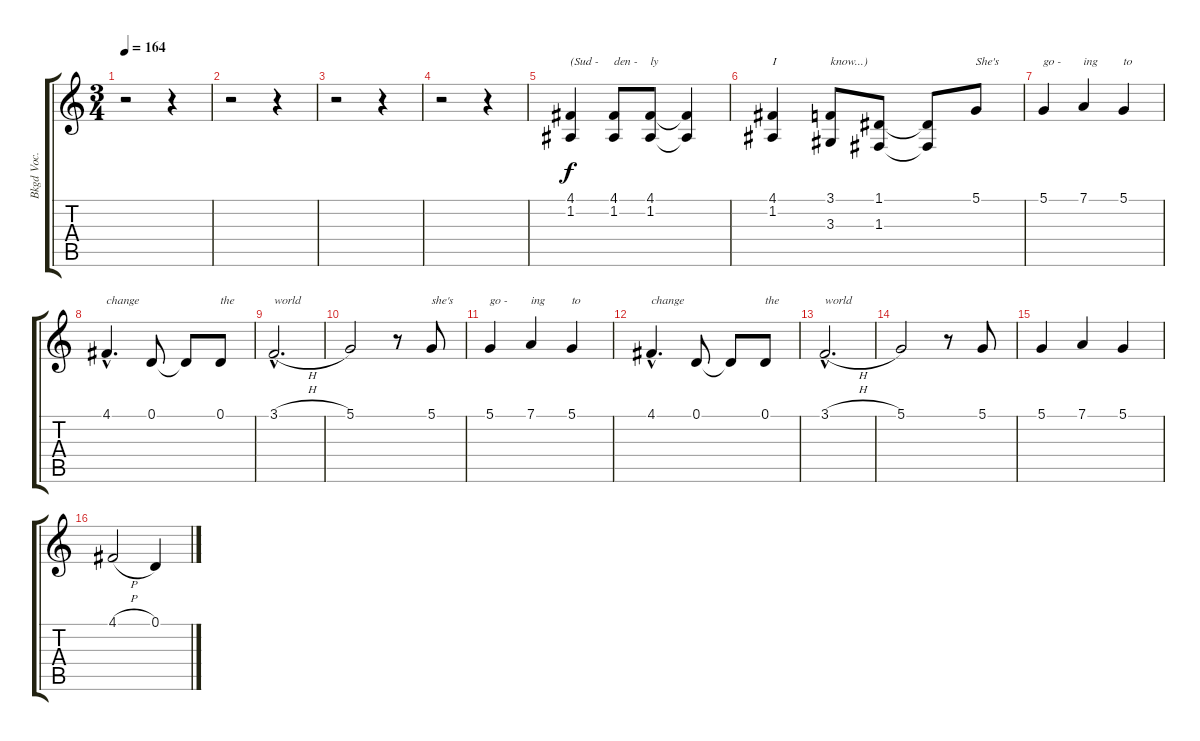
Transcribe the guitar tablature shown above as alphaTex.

\track ("Bkgd Voc." "Bkgd Voc.") {instrument drawbarorgan}
\staff {score tabs}
\tuning (D4 A3 F3 C3 G2 D2) {hide}
\ts (3 4)
\tempo 164
\clef g2
\ks c
r.2{dy f} r.4 |
r.2 r.4 |
r.2 r.4 |
r.2 r.4 |
(4.1 1.2).4{txt "(Sud - "} (4.1 1.2).8{txt "den - "} (4.1 1.2).8{txt "ly"} (4.1{t} 1.2{t}).4 |
(4.1 1.2).4{txt "I"} (3.1 3.3).8{txt "know...)"} (1.1 1.3).8 (1.1{t} 1.3{t}).8 5.1.8{txt "She's"} |
5.1.4{txt "go - "} 7.1.4{txt "ing"} 5.1.4{txt "to"} |
4.1{hac}.4{d txt "change"} 0.1.8 0.1{t}.8 0.1.8{txt "the"} |
3.1{h hac}.2{d txt "world"} |
5.1.2 r.8 5.1.8{txt "she's"} |
5.1.4{txt "go - "} 7.1.4{txt "ing"} 5.1.4{txt "to"} |
4.1{hac}.4{d txt "change"} 0.1.8 0.1{t}.8 0.1.8{txt "the"} |
3.1{h hac}.2{d txt "world"} |
5.1.2 r.8 5.1.8 |
5.1.4 7.1.4 5.1.4 |
4.1{h}.2 0.1.4
